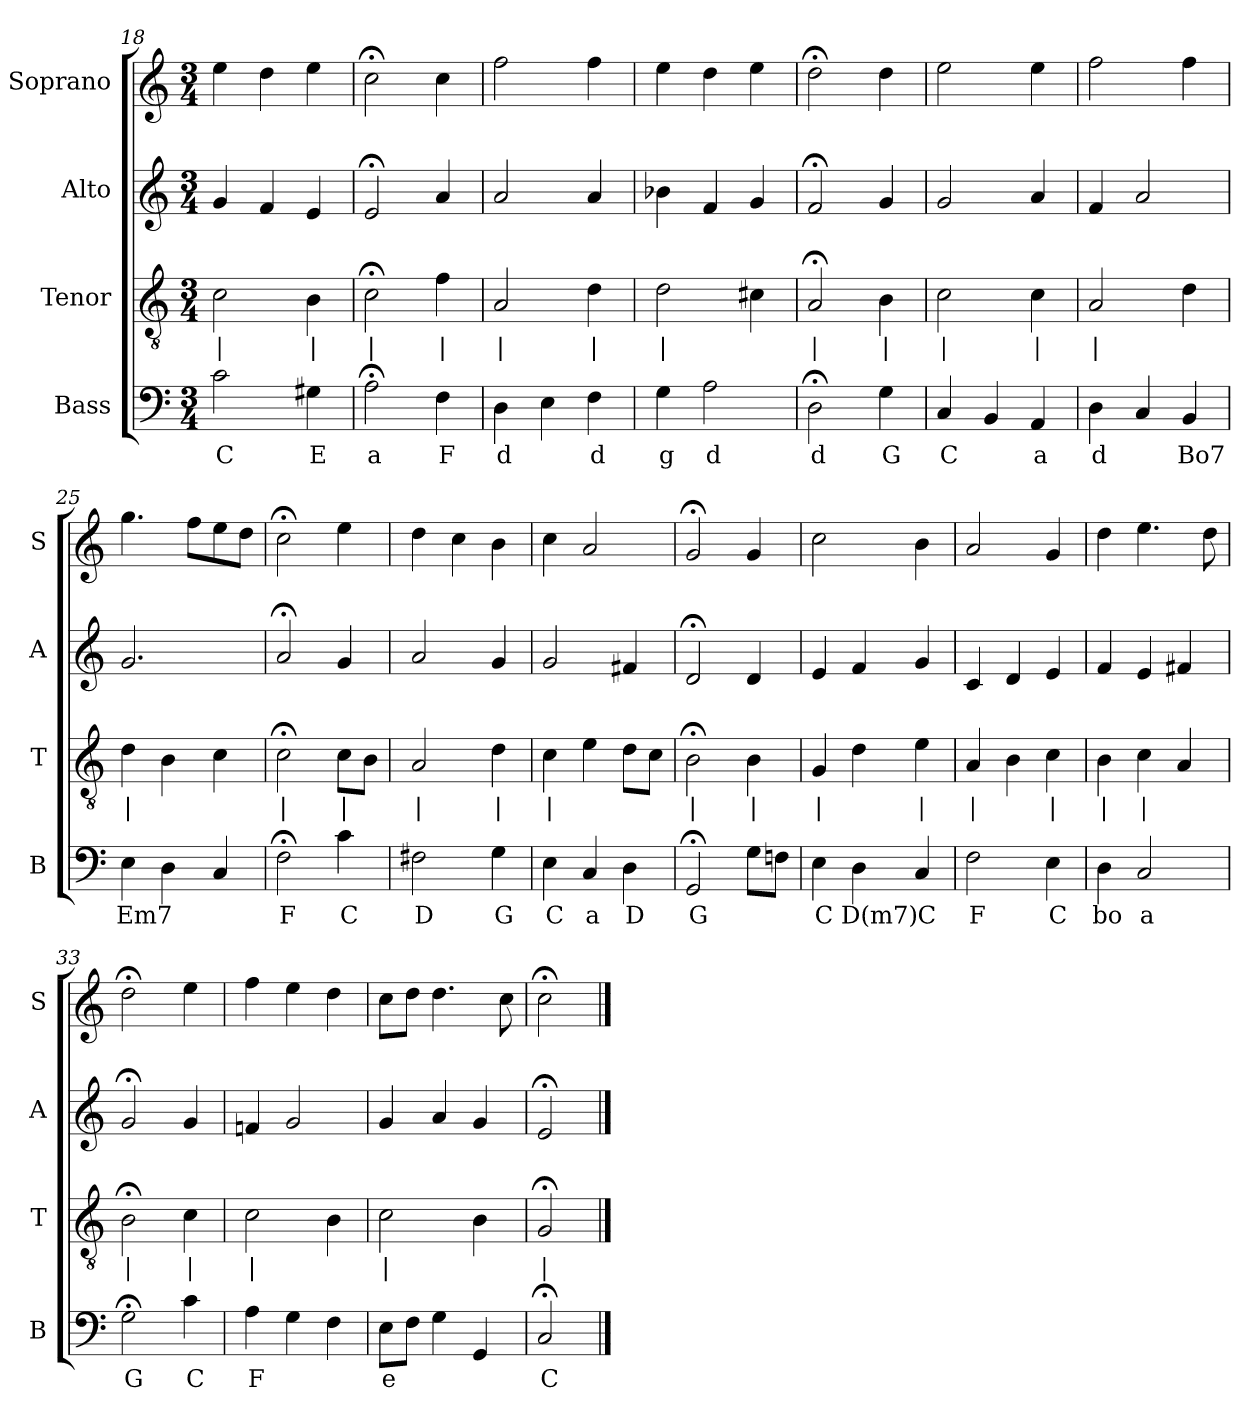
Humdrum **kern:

**kern	**text	**kern	**text	**kern	**kern
*part4	*part4	*part3	*part3	*part2	*part1
*staff4	*staff4	*staff3	*staff3	*staff2	*staff1
*I"Bass	*	*I"Tenor	*	*I"Alto	*I"Soprano
*I'B	*	*I'T	*	*I'A	*I'S
*clefF4	*	*clefGv2	*	*clefG2	*clefG2
*k[]	*	*k[]	*	*k[]	*k[]
*C:	*	*C:	*	*C:	*C:
*M3/4	*	*M3/4	*	*M3/4	*M3/4
=18	=18	=18	=18	=18	=18
2c	C	2c	|	4g	4ee
.	.	.	.	4f	4dd
4G#X	E	4B	|	4e	4ee
=19	=19	=19	=19	=19	=19
2A;<	a	2c;<	|	2e;<	2cc;<
4F	F	4f	|	4a	4cc
=20	=20	=20	=20	=20	=20
4D	d	2A	|	2a	2ff
4E	.	.	.	.	.
4F	d	4d	|	4a	4ff
=21	=21	=21	=21	=21	=21
4G	g	2d	|	4b-X	4ee
2A	d	.	.	4f	4dd
.	.	4c#X	.	4g	4ee
=22	=22	=22	=22	=22	=22
2D;<	d	2A;<	|	2f;<	2dd;<
4G	G	4B	|	4g	4dd
=23	=23	=23	=23	=23	=23
4C	C	2c	|	2g	2ee
4BB	.	.	.	.	.
4AA	a	4c	|	4a	4ee
=24	=24	=24	=24	=24	=24
4D	d	2A	|	4f	2ff
4C	.	.	.	2a	.
4BB	Bo7	4d	.	.	4ff
=25	=25	=25	=25	=25	=25
4E	Em7	4d	|	2.g	4.gg
4D	.	4B	.	.	.
.	.	.	.	.	8ffL
4C	.	4c	.	.	8ee
.	.	.	.	.	8ddJ
=26	=26	=26	=26	=26	=26
2F;<	F	2c;<	|	2a;<	2cc;<
4c	C	8cL	|	4g	4ee
.	.	8BJ	.	.	.
=27	=27	=27	=27	=27	=27
2F#X	D	2A	|	2a	4dd
.	.	.	.	.	4cc
4G	G	4d	|	4g	4b
=28	=28	=28	=28	=28	=28
4E	C	4c	|	2g	4cc
4C	a	4e	.	.	2a
4D	D	8dL	.	4f#X	.
.	.	8cJ	.	.	.
=29	=29	=29	=29	=29	=29
2GG;<	G	2B;<	|	2d;<	2g;<
8GL	.	4B	|	4d	4g
8FnJ	.	.	.	.	.
=30	=30	=30	=30	=30	=30
4E	C	4G	|	4e	2cc
4D	D(m7)	4d	.	4f	.
4C	C	4e	|	4g	4b
=31	=31	=31	=31	=31	=31
2F	F	4A	|	4c	2a
.	.	4B	.	4d	.
4E	C	4c	|	4e	4g
=32	=32	=32	=32	=32	=32
4D	bo	4B	|	4f	4dd
2C	a	4c	|	4e	4.ee
.	.	4A	.	4f#X	.
.	.	.	.	.	8dd
=33	=33	=33	=33	=33	=33
2G;<	G	2B;<	|	2g;<	2dd;<
4c	C	4c	|	4g	4ee
=34	=34	=34	=34	=34	=34
4A	F	2c	|	4fn	4ff
4G	.	.	.	2g	4ee
4F	.	4B	.	.	4dd
=35	=35	=35	=35	=35	=35
8EL	e	2c	|	4g	8ccL
8FJ	.	.	.	.	8ddJ
4G	.	.	.	4a	4.dd
4GG	.	4B	.	4g	.
.	.	.	.	.	8cc
=36	=36	=36	=36	=36	=36
2C;<	C	2G;<	|	2e;<	2cc;<
==	==	==	==	==	==
*-	*-	*-	*-	*-	*-
